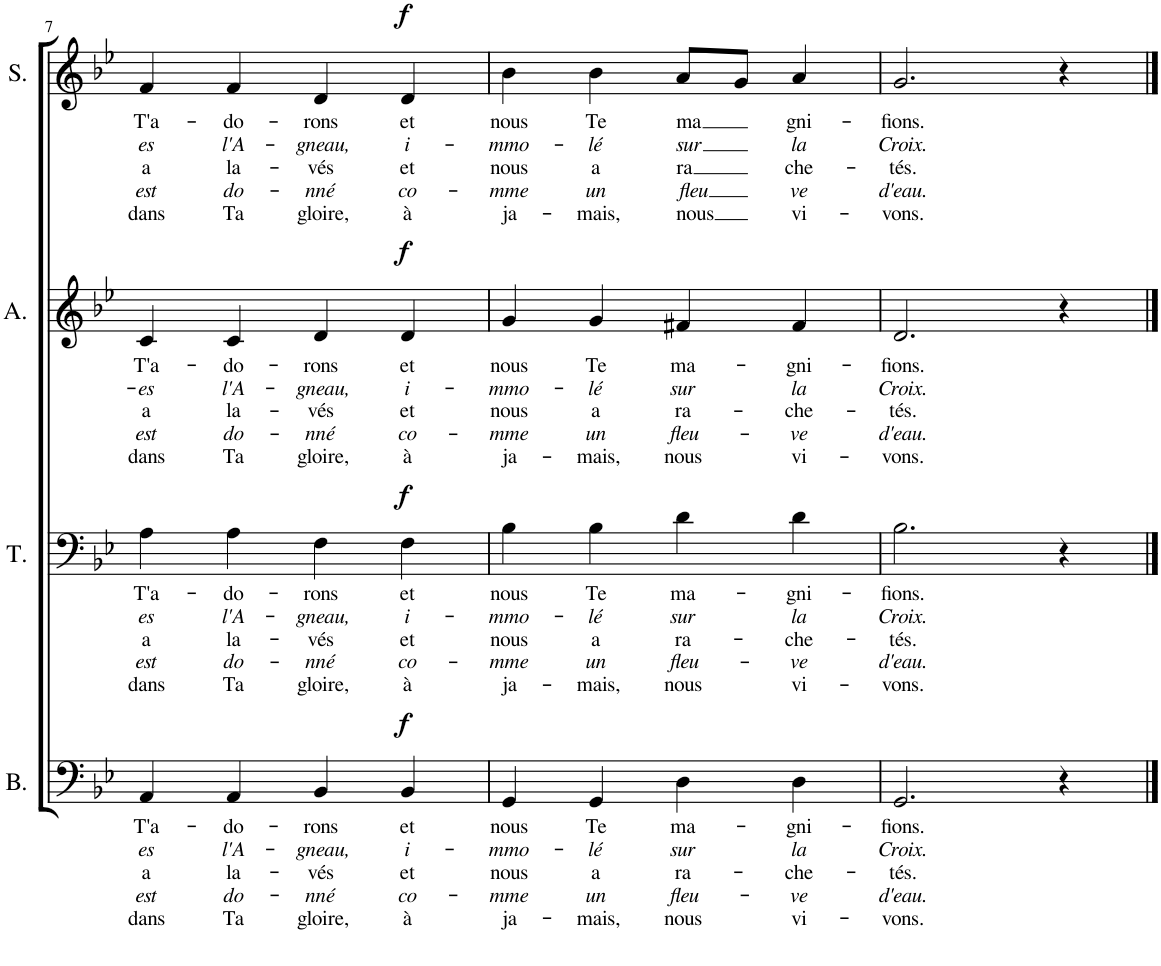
**kern	**text	**text	**text	**text	**text	**dynam	**kern	**text	**text	**text	**text	**text	**dynam	**kern	**text	**text	**text	**text	**text	**dynam	**kern	**text	**text	**text	**text	**text	**dynam
*part4	*part4	*part4	*part4	*part4	*part4	*part4	*part3	*part3	*part3	*part3	*part3	*part3	*part3	*part2	*part2	*part2	*part2	*part2	*part2	*part2	*part1	*part1	*part1	*part1	*part1	*part1	*part1
*staff4	*staff4	*staff4	*staff4	*staff4	*staff4	*staff4	*staff3	*staff3	*staff3	*staff3	*staff3	*staff3	*staff3	*staff2	*staff2	*staff2	*staff2	*staff2	*staff2	*staff2	*staff1	*staff1	*staff1	*staff1	*staff1	*staff1	*staff1
*I"Basse	*	*	*	*	*	*	*I"Ténor	*	*	*	*	*	*	*I"Alto	*	*	*	*	*	*	*I"Soprane	*	*	*	*	*	*
*I'B.	*	*	*	*	*	*	*I'T.	*	*	*	*	*	*	*I'A.	*	*	*	*	*	*	*I'S.	*	*	*	*	*	*
!!LO:PB:g=z
*clefF4	*	*	*	*	*	*	*clefF4	*	*	*	*	*	*	*clefG2	*	*	*	*	*	*	*clefG2	*	*	*	*	*	*
*k[b-e-]	*	*	*	*	*	*	*k[b-e-]	*	*	*	*	*	*	*k[b-e-]	*	*	*	*	*	*	*k[b-e-]	*	*	*	*	*	*
*M4/4	*	*	*	*	*	*	*M4/4	*	*	*	*	*	*	*M4/4	*	*	*	*	*	*	*M4/4	*	*	*	*	*	*
=7	=7	=7	=7	=7	=7	=7	=7	=7	=7	=7	=7	=7	=7	=7	=7	=7	=7	=7	=7	=7	=7	=7	=7	=7	=7	=7	=7
!	!LO:LY:b	!LO:LY:b	!LO:LY:b	!LO:LY:b	!LO:LY:b	!	!	!LO:LY:b	!LO:LY:b	!LO:LY:b	!LO:LY:b	!LO:LY:b	!	!	!LO:LY:b	!LO:LY:b	!LO:LY:b	!LO:LY:b	!LO:LY:b	!	!	!LO:LY:b	!LO:LY:b	!LO:LY:b	!LO:LY:b	!LO:LY:b	!
4AA/	T'a-	es	a	est	dans	.	4A\	T'a-	es	a	est	dans	.	4c/	T'a-	-es	a	est	dans	.	4f/	T'a-	es	a	est	dans	.
!	!LO:LY:b	!LO:LY:b	!LO:LY:b	!LO:LY:b	!LO:LY:b	!	!	!LO:LY:b	!LO:LY:b	!LO:LY:b	!LO:LY:b	!LO:LY:b	!	!	!LO:LY:b	!LO:LY:b	!LO:LY:b	!LO:LY:b	!LO:LY:b	!	!	!LO:LY:b	!LO:LY:b	!LO:LY:b	!LO:LY:b	!LO:LY:b	!
4AA/	-do-	l'A-	la-	do-	Ta	.	4A\	-do-	l'A-	la-	do-	Ta	.	4c/	-do-	l'A-	la-	do-	Ta	.	4f/	-do-	l'A-	la-	do-	Ta	.
!	!LO:LY:b	!LO:LY:b	!LO:LY:b	!LO:LY:b	!LO:LY:b	!	!	!LO:LY:b	!LO:LY:b	!LO:LY:b	!LO:LY:b	!LO:LY:b	!	!	!LO:LY:b	!LO:LY:b	!LO:LY:b	!LO:LY:b	!LO:LY:b	!	!	!LO:LY:b	!LO:LY:b	!LO:LY:b	!LO:LY:b	!LO:LY:b	!
4BB-/	-rons	-gneau,	-vés	-nné	gloire,	.	4F\	-rons	-gneau,	-vés	-nné	gloire,	.	4d/	-rons	-gneau,	-vés	-nné	gloire,	.	4d/	-rons	-gneau,	-vés	-nné	gloire,	.
!	!LO:LY:b	!LO:LY:b	!LO:LY:b	!LO:LY:b	!LO:LY:b	!LO:DY:a	!	!LO:LY:b	!LO:LY:b	!LO:LY:b	!LO:LY:b	!LO:LY:b	!LO:DY:a	!	!LO:LY:b	!LO:LY:b	!LO:LY:b	!LO:LY:b	!LO:LY:b	!LO:DY:a	!	!LO:LY:b	!LO:LY:b	!LO:LY:b	!LO:LY:b	!LO:LY:b	!LO:DY:a
4BB-/	et	i-	et	co-	à	f	4F\	et	i-	et	co-	à	f	4d/	et	i-	et	co-	à	f	4d/	et	i-	et	co-	à	f
=8	=8	=8	=8	=8	=8	=8	=8	=8	=8	=8	=8	=8	=8	=8	=8	=8	=8	=8	=8	=8	=8	=8	=8	=8	=8	=8	=8
!	!LO:LY:b	!LO:LY:b	!LO:LY:b	!LO:LY:b	!LO:LY:b	!	!	!LO:LY:b	!LO:LY:b	!LO:LY:b	!LO:LY:b	!LO:LY:b	!	!	!LO:LY:b	!LO:LY:b	!LO:LY:b	!LO:LY:b	!LO:LY:b	!	!	!LO:LY:b	!LO:LY:b	!LO:LY:b	!LO:LY:b	!LO:LY:b	!
4GG/	nous	-mmo-	nous	-mme	ja-	.	4B-\	nous	-mmo-	nous	-mme	ja-	.	4g/	nous	-mmo-	nous	-mme	ja-	.	4b-\	nous	-mmo-	nous	-mme	ja-	.
!	!LO:LY:b	!LO:LY:b	!LO:LY:b	!LO:LY:b	!LO:LY:b	!	!	!LO:LY:b	!LO:LY:b	!LO:LY:b	!LO:LY:b	!LO:LY:b	!	!	!LO:LY:b	!LO:LY:b	!LO:LY:b	!LO:LY:b	!LO:LY:b	!	!	!LO:LY:b	!LO:LY:b	!LO:LY:b	!LO:LY:b	!LO:LY:b	!
4GG/	Te	-lé	a	un	-mais,	.	4B-\	Te	-lé	a	un	-mais,	.	4g/	Te	-lé	a	un	-mais,	.	4b-\	Te	-lé	a	un	-mais,	.
!	!LO:LY:b	!LO:LY:b	!LO:LY:b	!LO:LY:b	!LO:LY:b	!	!	!LO:LY:b	!LO:LY:b	!LO:LY:b	!LO:LY:b	!LO:LY:b	!	!	!LO:LY:b	!LO:LY:b	!LO:LY:b	!LO:LY:b	!LO:LY:b	!	!	!LO:LY:b	!LO:LY:b	!LO:LY:b	!LO:LY:b	!LO:LY:b	!
4D\	ma-	sur	ra-	fleu-	nous	.	4d\	ma-	sur	ra-	fleu-	nous	.	4f#X/	ma-	sur	ra-	fleu-	nous	.	8a/L	-ma	sur	-ra	-fleu	nous	.
.	.	.	.	.	.	.	.	.	.	.	.	.	.	.	.	.	.	.	.	.	8g/J	.	.	.	.	.	.
!	!LO:LY:b	!LO:LY:b	!LO:LY:b	!LO:LY:b	!LO:LY:b	!	!	!LO:LY:b	!LO:LY:b	!LO:LY:b	!LO:LY:b	!LO:LY:b	!	!	!LO:LY:b	!LO:LY:b	!LO:LY:b	!LO:LY:b	!LO:LY:b	!	!	!LO:LY:b	!LO:LY:b	!LO:LY:b	!LO:LY:b	!LO:LY:b	!
4D\	-gni-	la	-che-	-ve	vi-	.	4d\	-gni-	la	-che-	-ve	vi-	.	4f#/	-gni-	la	-che-	-ve	vi-	.	4a/	gni-	la	che-	ve	vi-	.
=9	=9	=9	=9	=9	=9	=9	=9	=9	=9	=9	=9	=9	=9	=9	=9	=9	=9	=9	=9	=9	=9	=9	=9	=9	=9	=9	=9
!	!LO:LY:b	!LO:LY:b	!LO:LY:b	!LO:LY:b	!LO:LY:b	!	!	!LO:LY:b	!LO:LY:b	!LO:LY:b	!LO:LY:b	!LO:LY:b	!	!	!LO:LY:b	!LO:LY:b	!LO:LY:b	!LO:LY:b	!LO:LY:b	!	!	!LO:LY:b	!LO:LY:b	!LO:LY:b	!LO:LY:b	!LO:LY:b	!
2.GG/	-fions.	Croix.	-tés.	d'eau.	-vons.	.	2.B-\	-fions.	Croix.	-tés.	d'eau.	-vons.	.	2.d/	-fions.	Croix.	-tés.	d'eau.	-vons.	.	2.g/	-fions.	Croix.	-tés.	d'eau.	-vons.	.
4r	.	.	.	.	.	.	4r	.	.	.	.	.	.	4r	.	.	.	.	.	.	4r	.	.	.	.	.	.
==	==	==	==	==	==	==	==	==	==	==	==	==	==	==	==	==	==	==	==	==	==	==	==	==	==	==	==
*-	*-	*-	*-	*-	*-	*-	*-	*-	*-	*-	*-	*-	*-	*-	*-	*-	*-	*-	*-	*-	*-	*-	*-	*-	*-	*-	*-
